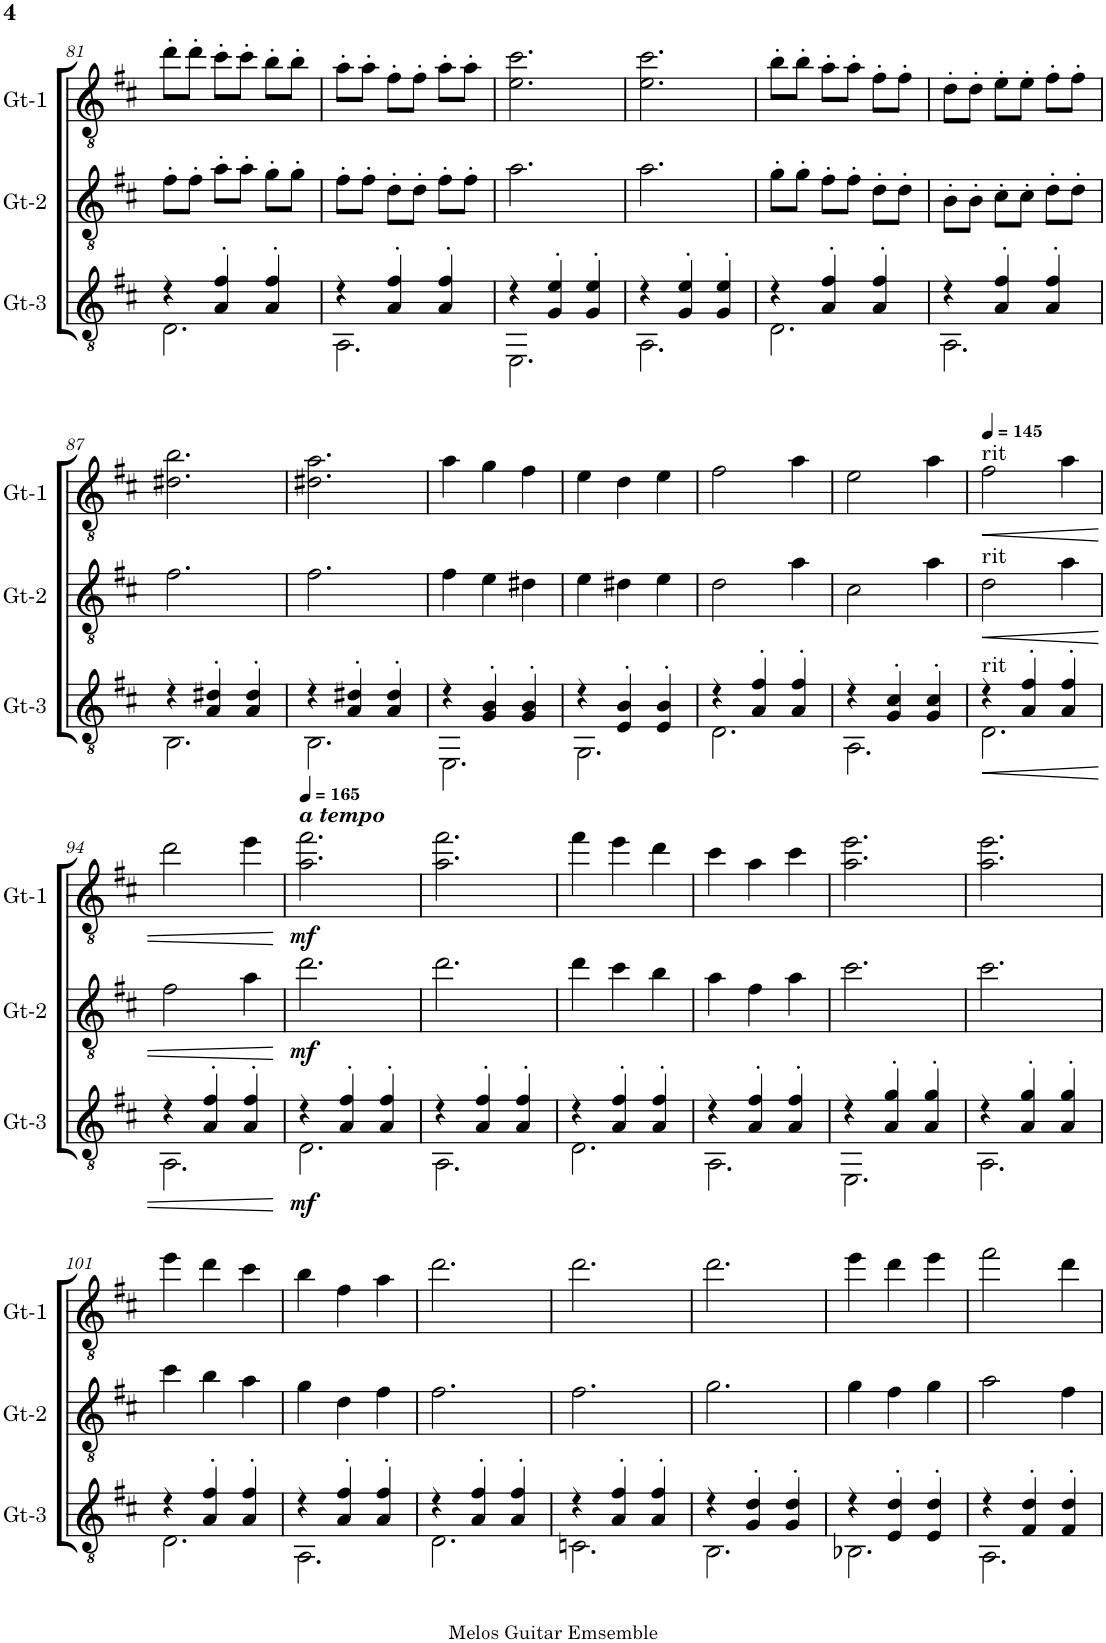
**kern	**dynam	**kern	**dynam	**kern	**dynam
*part3	*part3	*part2	*part2	*part1	*part1
*staff3	*staff3	*staff2	*staff2	*staff1	*staff1
*I"Gt-3	*	*I"Gt-2	*	*I"Gt-1	*
*I'Gt-3	*	*I'Gt-2	*	*I'Gt-1	*
!!LO:PB:g=z
*clefGv2	*	*clefGv2	*	*clefGv2	*
*k[f#c#]	*	*k[f#c#]	*	*k[f#c#]	*
*M3/4	*	*M3/4	*	*M3/4	*
=81	=81	=81	=81	=81	=81
*^	*	*	*	*	*
4r	2.D\	.	8f#'\L	.	8dd'\L	.
.	.	.	8f#'\J	.	8dd'\J	.
4A/' 4f#/'	.	.	8a'\L	.	8cc#'\L	.
.	.	.	8a'\J	.	8cc#'\J	.
4A/' 4f#/'	.	.	8g'\L	.	8b'\L	.
.	.	.	8g'\J	.	8b'\J	.
=82	=82	=82	=82	=82	=82	=82
4r	2.AA\	.	8f#'\L	.	8a'\L	.
.	.	.	8f#'\J	.	8a'\J	.
4A/' 4f#/'	.	.	8d'\L	.	8f#'\L	.
.	.	.	8d'\J	.	8f#'\J	.
4A/' 4f#/'	.	.	8f#'\L	.	8a'\L	.
.	.	.	8f#'\J	.	8a'\J	.
=83	=83	=83	=83	=83	=83	=83
4r	2.EE\	.	2.a\	.	2.e\ 2.cc#\	.
4G/' 4e/'	.	.	.	.	.	.
4G/' 4e/'	.	.	.	.	.	.
=84	=84	=84	=84	=84	=84	=84
4r	2.AA\	.	2.a\	.	2.e\ 2.cc#\	.
4G/' 4e/'	.	.	.	.	.	.
4G/' 4e/'	.	.	.	.	.	.
=85	=85	=85	=85	=85	=85	=85
4r	2.D\	.	8g'\L	.	8b'\L	.
.	.	.	8g'\J	.	8b'\J	.
4A/' 4f#/'	.	.	8f#'\L	.	8a'\L	.
.	.	.	8f#'\J	.	8a'\J	.
4A/' 4f#/'	.	.	8d'\L	.	8f#'\L	.
.	.	.	8d'\J	.	8f#'\J	.
=86	=86	=86	=86	=86	=86	=86
4r	2.AA\	.	8B'\L	.	8d'\L	.
.	.	.	8B'\J	.	8d'\J	.
4A/' 4f#/'	.	.	8c#'\L	.	8e'\L	.
.	.	.	8c#'\J	.	8e'\J	.
4A/' 4f#/'	.	.	8d'\L	.	8f#'\L	.
.	.	.	8d'\J	.	8f#'\J	.
!!LO:LB:g=z
=87	=87	=87	=87	=87	=87	=87
4r	2.BB\	.	2.f#\	.	2.d#X\ 2.b\	.
4A/' 4d#X/'	.	.	.	.	.	.
4A/' 4d#/'	.	.	.	.	.	.
=88	=88	=88	=88	=88	=88	=88
4r	2.BB\	.	2.f#\	.	2.d#X\ 2.a\	.
4A/' 4d#X/'	.	.	.	.	.	.
4A/' 4d#/'	.	.	.	.	.	.
=89	=89	=89	=89	=89	=89	=89
4r	2.EE\	.	4f#\	.	4a\	.
4G/' 4B/'	.	.	4e\	.	4g\	.
4G/' 4B/'	.	.	4d#X\	.	4f#\	.
=90	=90	=90	=90	=90	=90	=90
4r	2.GG\	.	4e\	.	4e\	.
4E/' 4B/'	.	.	4d#X\	.	4d\	.
4E/' 4B/'	.	.	4e\	.	4e\	.
=91	=91	=91	=91	=91	=91	=91
4r	2.D\	.	2d\	.	2f#\	.
4A/' 4f#/'	.	.	.	.	.	.
4A/' 4f#/'	.	.	4a\	.	4a\	.
=92	=92	=92	=92	=92	=92	=92
4r	2.AA\	.	2c#\	.	2e\	.
4G/' 4c#/'	.	.	.	.	.	.
4G/' 4c#/'	.	.	4a\	.	4a\	.
=93	=93	=93	=93	=93	=93	=93
*	*	*	*	*	*MM145	*
!	!	!	!	!	!LO:TX:a:t=rit	!
!	!	!	!LO:TX:a:t=rit	!	!	!
!LO:TX:a:t=rit	!	!	!	!	!	!
!	!	!LO:HP:b	!	!LO:HP:b	!	!LO:HP:b
4r	2.D\	<	2d\	<	2f#\	<
4A/' 4f#/'	.	.	.	.	.	.
4A/' 4f#/'	.	.	4a\	.	4a\	.
!!LO:LB:g=z
=94	=94	=94	=94	=94	=94	=94
4r	2.AA\	.	2f#\	.	2dd\	.
4A/' 4f#/'	.	.	.	.	.	.
4A/' 4f#/'	.	.	4a\	.	4ee\	.
*v	*v	*	*	*	*	*
.	[	.	[	.	[
=95	=95	=95	=95	=95	=95
*	*	*	*	*MM165	*
*^	*	*	*	*	*
!	!	!	!	!	!LO:TX:a:Bi:t=a tempo	!
!	!	!LO:DY:b	!	!LO:DY:b	!	!LO:DY:b
4r	2.D\	mf	2.dd\	mf	2.a\ 2.ff#\	mf
4A/' 4f#/'	.	.	.	.	.	.
4A/' 4f#/'	.	.	.	.	.	.
=96	=96	=96	=96	=96	=96	=96
4r	2.AA\	.	2.dd\	.	2.a\ 2.ff#\	.
4A/' 4f#/'	.	.	.	.	.	.
4A/' 4f#/'	.	.	.	.	.	.
=97	=97	=97	=97	=97	=97	=97
4r	2.D\	.	4dd\	.	4ff#\	.
4A/' 4f#/'	.	.	4cc#\	.	4ee\	.
4A/' 4f#/'	.	.	4b\	.	4dd\	.
=98	=98	=98	=98	=98	=98	=98
4r	2.AA\	.	4a\	.	4cc#\	.
4A/' 4f#/'	.	.	4f#\	.	4a\	.
4A/' 4f#/'	.	.	4a\	.	4cc#\	.
=99	=99	=99	=99	=99	=99	=99
4r	2.EE\	.	2.cc#\	.	2.a\ 2.ee\	.
4A/' 4g/'	.	.	.	.	.	.
4A/' 4g/'	.	.	.	.	.	.
=100	=100	=100	=100	=100	=100	=100
4r	2.AA\	.	2.cc#\	.	2.a\ 2.ee\	.
4A/' 4g/'	.	.	.	.	.	.
4A/' 4g/'	.	.	.	.	.	.
!!LO:LB:g=z
=101	=101	=101	=101	=101	=101	=101
4r	2.D\	.	4cc#\	.	4ee\	.
4A/' 4f#/'	.	.	4b\	.	4dd\	.
4A/' 4f#/'	.	.	4a\	.	4cc#\	.
=102	=102	=102	=102	=102	=102	=102
4r	2.AA\	.	4g\	.	4b\	.
4A/' 4f#/'	.	.	4d\	.	4f#\	.
4A/' 4f#/'	.	.	4f#\	.	4a\	.
=103	=103	=103	=103	=103	=103	=103
4r	2.D\	.	2.f#\	.	2.dd\	.
4A/' 4f#/'	.	.	.	.	.	.
4A/' 4f#/'	.	.	.	.	.	.
=104	=104	=104	=104	=104	=104	=104
4r	2.Cn\	.	2.f#\	.	2.dd\	.
4A/' 4f#/'	.	.	.	.	.	.
4A/' 4f#/'	.	.	.	.	.	.
=105	=105	=105	=105	=105	=105	=105
4r	2.BB\	.	2.g\	.	2.dd\	.
4G/' 4d/'	.	.	.	.	.	.
4G/' 4d/'	.	.	.	.	.	.
=106	=106	=106	=106	=106	=106	=106
4r	2.BB-X\	.	4g\	.	4ee\	.
4E/' 4d/'	.	.	4f#\	.	4dd\	.
4E/' 4d/'	.	.	4g\	.	4ee\	.
=107	=107	=107	=107	=107	=107	=107
4r	2.AA\	.	2a\	.	2ff#\	.
4F#/' 4d/'	.	.	.	.	.	.
4F#/' 4d/'	.	.	4f#\	.	4dd\	.
*v	*v	*	*	*	*	*
=	=	=	=	=	=
*-	*-	*-	*-	*-	*-
